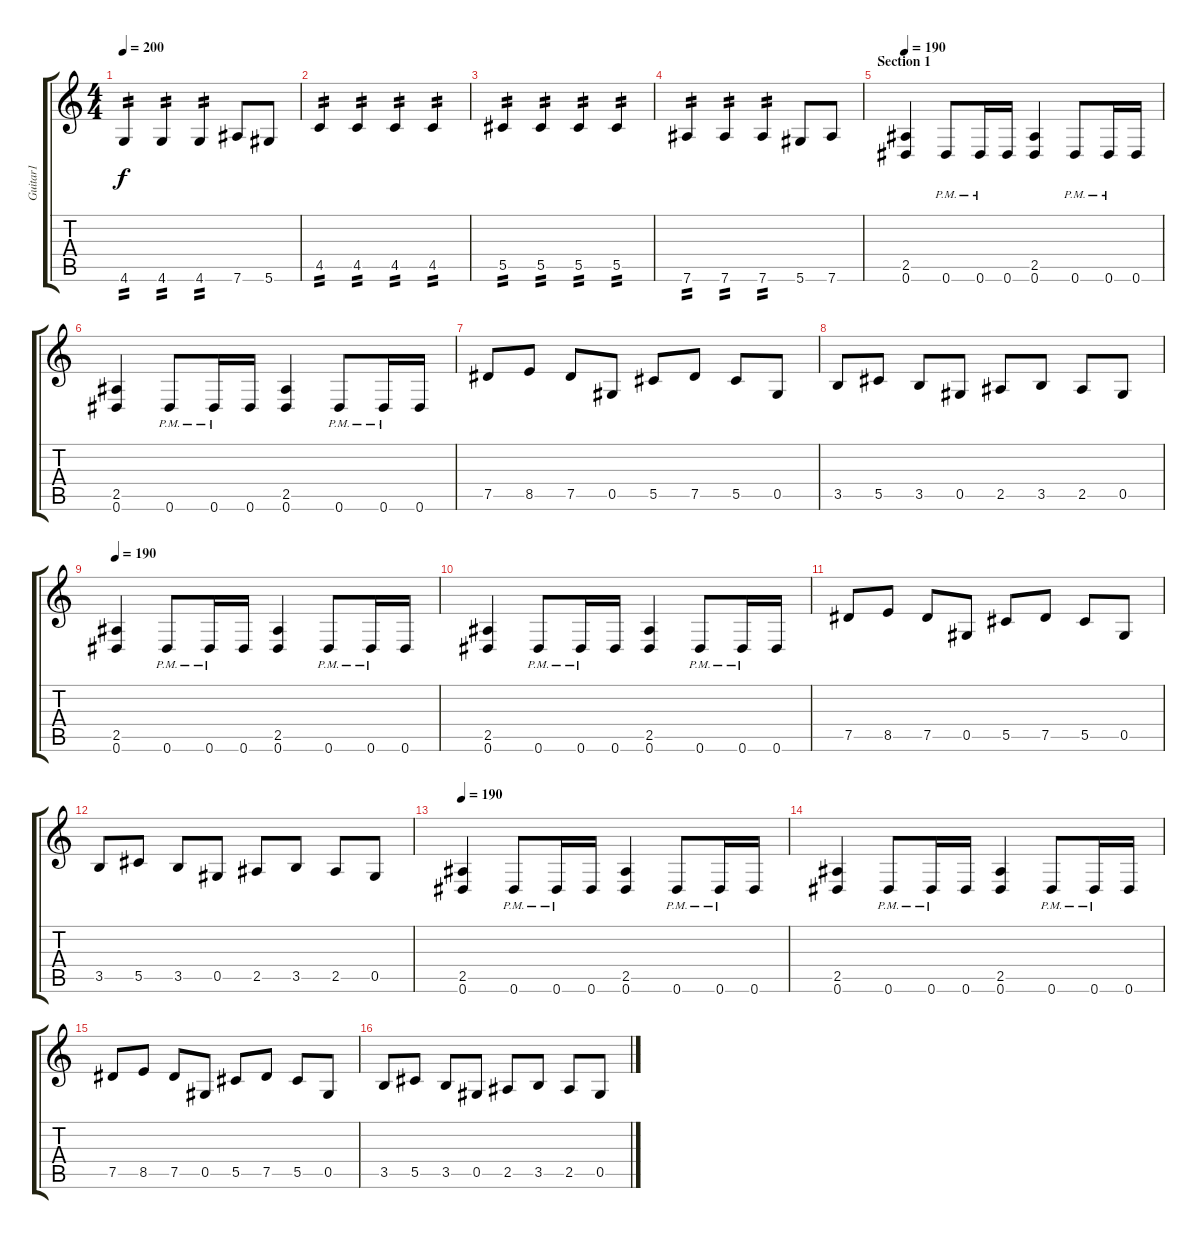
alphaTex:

\track ("Guitar1" "Guitar1") {instrument overdrivenguitar}
\staff {score tabs}
\tuning (Eb4 Bb3 Gb3 Db3 Ab2 Eb2) {hide}
\ts (4 4)
\tempo 200
\clef g2
\ks c
4.6.4{tp 2 dy f} 4.6.4{tp 2} 4.6.4{tp 2} 7.6.8 5.6.8 |
4.5.4{tp 2} 4.5.4{tp 2} 4.5.4{tp 2} 4.5.4{tp 2} |
5.5.4{tp 2} 5.5.4{tp 2} 5.5.4{tp 2} 5.5.4{tp 2} |
7.6.4{tp 2} 7.6.4{tp 2} 7.6.4{tp 2} 5.6.8 7.6.8 |
\section ("" "Section 1")
\tempo 190
(2.5 0.6).4 0.6{pm}.8 0.6{pm}.16 0.6.16 (2.5 0.6).4 0.6{pm}.8 0.6{pm}.16 0.6.16 |
(2.5 0.6).4 0.6{pm}.8 0.6{pm}.16 0.6.16 (2.5 0.6).4 0.6{pm}.8 0.6{pm}.16 0.6.16 |
7.5.8 8.5.8 7.5.8 0.5.8 5.5.8 7.5.8 5.5.8 0.5.8 |
3.5.8 5.5.8 3.5.8 0.5.8 2.5.8 3.5.8 2.5.8 0.5.8 |
\tempo 190
(2.5 0.6).4 0.6{pm}.8 0.6{pm}.16 0.6.16 (2.5 0.6).4 0.6{pm}.8 0.6{pm}.16 0.6.16 |
(2.5 0.6).4 0.6{pm}.8 0.6{pm}.16 0.6.16 (2.5 0.6).4 0.6{pm}.8 0.6{pm}.16 0.6.16 |
7.5.8 8.5.8 7.5.8 0.5.8 5.5.8 7.5.8 5.5.8 0.5.8 |
3.5.8 5.5.8 3.5.8 0.5.8 2.5.8 3.5.8 2.5.8 0.5.8 |
\tempo 190
(2.5 0.6).4 0.6{pm}.8 0.6{pm}.16 0.6.16 (2.5 0.6).4 0.6{pm}.8 0.6{pm}.16 0.6.16 |
(2.5 0.6).4 0.6{pm}.8 0.6{pm}.16 0.6.16 (2.5 0.6).4 0.6{pm}.8 0.6{pm}.16 0.6.16 |
7.5.8 8.5.8 7.5.8 0.5.8 5.5.8 7.5.8 5.5.8 0.5.8 |
3.5.8 5.5.8 3.5.8 0.5.8 2.5.8 3.5.8 2.5.8 0.5.8
